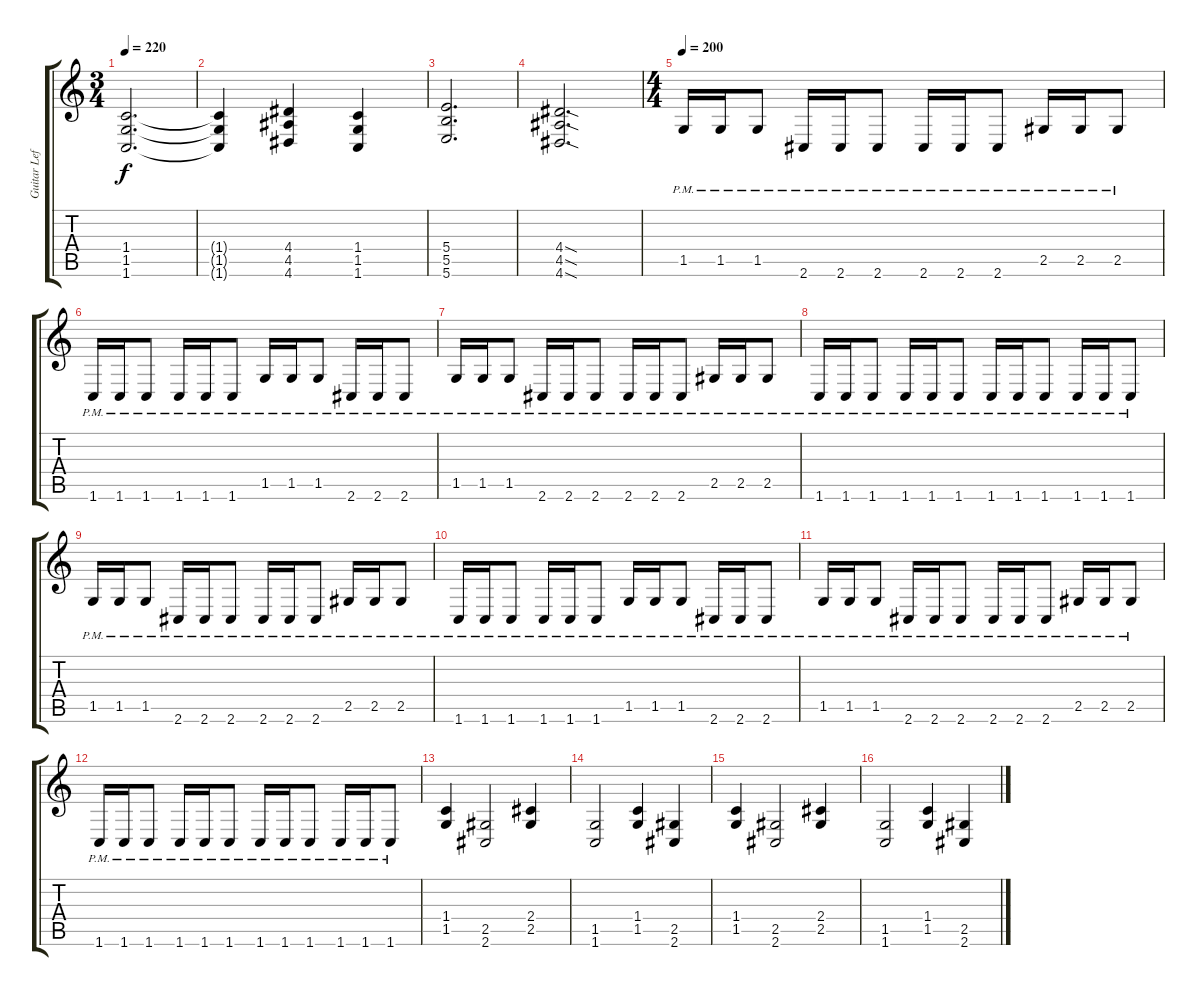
\track ("Guitar Left" "Guitar Lef") {instrument distortionguitar}
\staff {score tabs}
\tuning (Db4 Ab3 E3 B2 Gb2 B1) {hide}
\ts (3 4)
\tempo 220
\clef g2
\ks c
(1.4 1.5 1.6).2{d dy f} |
(1.4{t} 1.5{t} 1.6{t}).4 (4.4 4.5 4.6).4 (1.4 1.5 1.6).4 |
(5.4 5.5 5.6).2{d} |
(4.4{sod} 4.5{sod} 4.6{sod}).2{d} |
\ts (4 4)
\tempo 200
1.5{pm}.16{volume 13} 1.5{pm}.16 1.5{pm}.8 2.6{pm}.16 2.6{pm}.16 2.6{pm}.8 2.6{pm}.16 2.6{pm}.16 2.6{pm}.8 2.5{pm}.16 2.5{pm}.16 2.5{pm}.8 |
1.6{pm}.16 1.6{pm}.16 1.6{pm}.8 1.6{pm}.16 1.6{pm}.16 1.6{pm}.8 1.5{pm}.16 1.5{pm}.16 1.5{pm}.8 2.6{pm}.16 2.6{pm}.16 2.6{pm}.8 |
1.5{pm}.16 1.5{pm}.16 1.5{pm}.8 2.6{pm}.16 2.6{pm}.16 2.6{pm}.8 2.6{pm}.16 2.6{pm}.16 2.6{pm}.8 2.5{pm}.16 2.5{pm}.16 2.5{pm}.8 |
1.6{pm}.16 1.6{pm}.16 1.6{pm}.8 1.6{pm}.16 1.6{pm}.16 1.6{pm}.8 1.6{pm}.16 1.6{pm}.16 1.6{pm}.8 1.6{pm}.16 1.6{pm}.16 1.6{pm}.8 |
1.5{pm}.16 1.5{pm}.16 1.5{pm}.8 2.6{pm}.16 2.6{pm}.16 2.6{pm}.8 2.6{pm}.16 2.6{pm}.16 2.6{pm}.8 2.5{pm}.16 2.5{pm}.16 2.5{pm}.8 |
1.6{pm}.16 1.6{pm}.16 1.6{pm}.8 1.6{pm}.16 1.6{pm}.16 1.6{pm}.8 1.5{pm}.16 1.5{pm}.16 1.5{pm}.8 2.6{pm}.16 2.6{pm}.16 2.6{pm}.8 |
1.5{pm}.16 1.5{pm}.16 1.5{pm}.8 2.6{pm}.16 2.6{pm}.16 2.6{pm}.8 2.6{pm}.16 2.6{pm}.16 2.6{pm}.8 2.5{pm}.16 2.5{pm}.16 2.5{pm}.8 |
1.6{pm}.16 1.6{pm}.16 1.6{pm}.8 1.6{pm}.16 1.6{pm}.16 1.6{pm}.8 1.6{pm}.16 1.6{pm}.16 1.6{pm}.8 1.6{pm}.16 1.6{pm}.16 1.6{pm}.8 |
(1.4 1.5).4 (2.5 2.6).2 (2.4 2.5).4 |
(1.5 1.6).2 (1.4 1.5).4 (2.5 2.6).4 |
(1.4 1.5).4 (2.5 2.6).2 (2.4 2.5).4 |
(1.5 1.6).2 (1.4 1.5).4 (2.5 2.6).4
